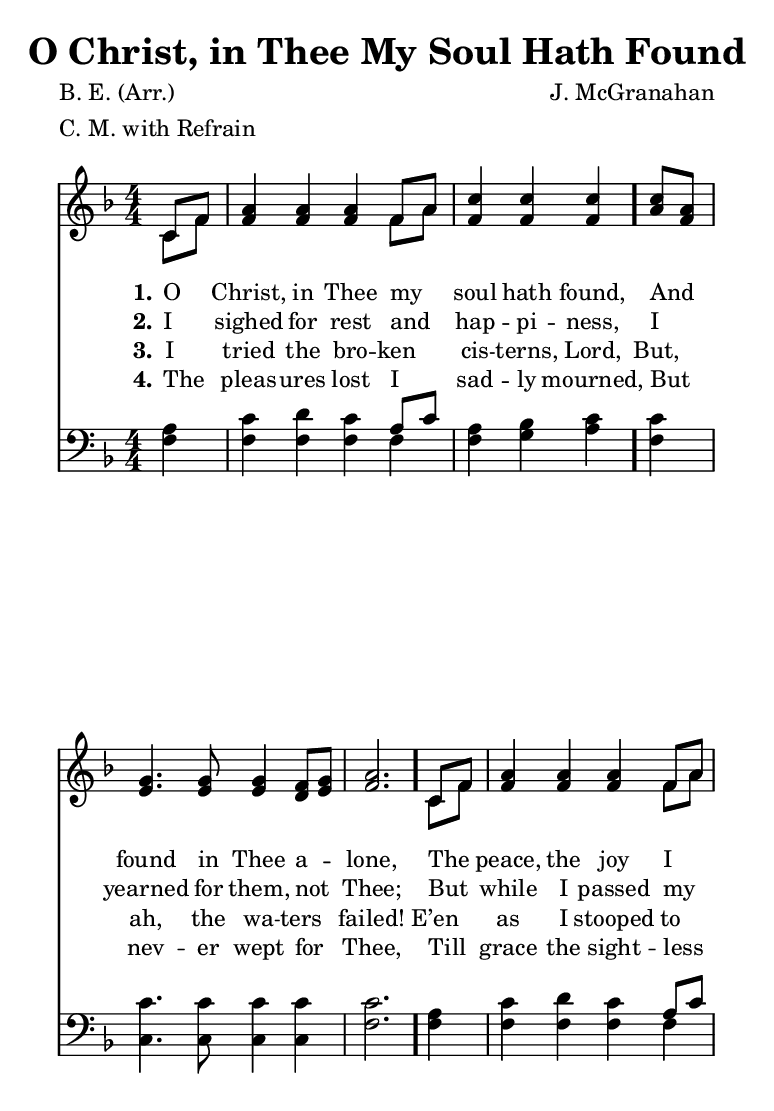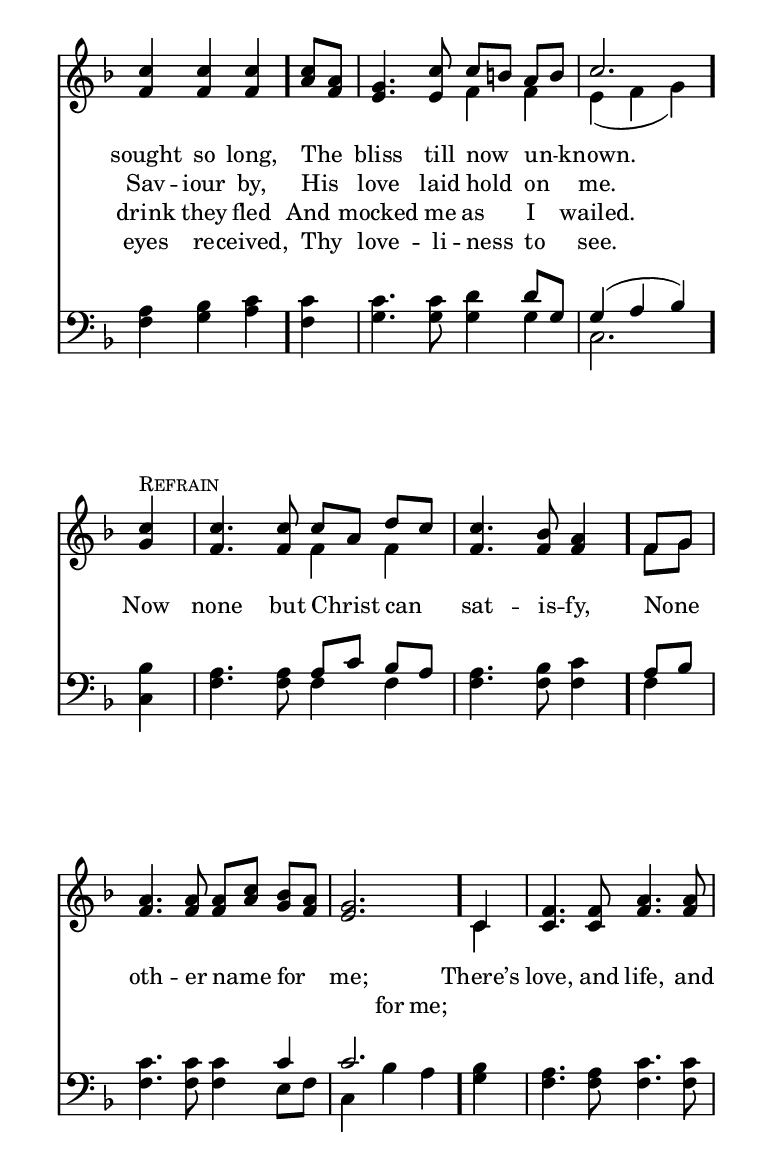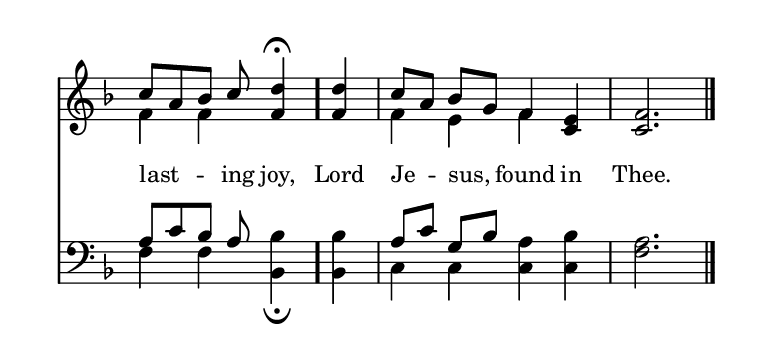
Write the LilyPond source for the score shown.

\include "common/global.ily"
\paper {
  \include "common/paper.ily"
}

\header{
  %gospel
  hymnnumber = "106"
  title = "O Christ, in Thee My Soul Hath Found"
  tunename = "None But Christ Can Satisfy" % from Metrical Index of Tunes
  meter = "C. M. with Refrain"
  poet = "B. E. (Arr.)"
  composer = "J. McGranahan"
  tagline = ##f
}

% for fermata in MIDI
ta = { \tempo 4=80 }
tb = { \tempo 4=32 }

patternAA = { }

global = {
  \include "common/overrides.ily"
  \override Staff.TimeSignature.style = #'numbered
  \time 4/4
  \override Score.MetronomeMark.transparent = ##t % hide all fermata changes too
  \ta
  \key f \major
  \partial 4
  \autoBeamOff
}

notesSoprano = {
\global
\relative c' {

  c8[ f8] | a4 a4 a4 f8[ a8] | c4 c4 c4
  c8[ a8] | g4. g8 g4 f8[ g8] | a2.
  c,8[ f8] | a4 a4 a4 f8[ a8] | c4 c4 c4
  c8[ a8] | g4. c8 c8[ b!8] a8[ b8] | c2.

  \eogbreak
  << s^\markup { \small \caps "Refrain" }
  { c4 | c4. c8 c8[ a8] d8[ c8] | c4. bes8 a4 } >>
  f8[ g8] | a4. a8 a8[ c8] bes8[ a8] | g2.
  c,4 | f4. f8 a4. a8 | c8[ a8 bes8] c8 \tb d4 \fermata \ta
  d4 | c8[ a8] bes8[ g8] f4 e4 | f2.

  \bar "|."

}
}

notesAlto = {
\global
\relative e' {

  c8[ f8] | f4 f4 f4 f8[ a8] | f4 f4 f4
  a8[ f8] | e4. e8 e4 d8[ e8] | f2.
  c8[ f8] | f4 f4 f4 f8[ a8] | f4 f4 f4
  a8[ f8] | e4. e8 f4 f4 | e4( f4 g4)

  g4 | f4. f8 f4 f4 | f4. f8 f4
  f8[ g8] | f4. f8 f8[ a8] g8[ f8] | e2.
  c4 | c4. c8 f4. f8 | f4 f4 f4
  f4 | f4 e4 f4 c4 | c2.

}
}

notesTenor = {
\global
\relative a {

  a4 | c4 d4 c4 a8[ c8] | a4 bes4 c4
  c4 | c4. c8 c4 c4 | c2.
  a4 | c4 d4 c4 a8[ c8] | a4 bes4 c4
  c4 | c4. c8 d4 d8[ g,8] | g4( a4 bes4)

  bes4 | a4. a8 a8[ c8] bes8[ a8] | a4. bes8 c4
  a8[ bes8] | c4. c8 c4 c4 | c2.
  bes4 | a4. a8 c4. c8 | a8[ c8 bes8] a8 bes4
  bes4 | a8[ c8] g8[ bes8] a4 bes4 | a2.

}
}

notesBass = {
\global
\relative f {

  f4 | f4 f4 f4 f4 | f4 g4 a4
  f4 | c4. c8 c4 c4 | f2.
  f4 | f4 f4 f4 f4 | f4 g4 a4
  f4 | g4. g8 g4 g4 | c,2.

  c4 | f4. f8 f4 f4 | f4. f8 f4
  f4 | f4. f8 f4 e8[ f8] | c4 bes'4 a4
  g4 | f4. f8 f4. f8 | f4 f4 bes,4_\fermata
  bes4 | c4 c4 c4 c4 | f2.

}
}

Refrain = \lyricmode {

Now none but Christ can sat -- is -- fy, \bar "."
None oth -- er name for me; \bar "."
There’s love, and life, and last -- ing joy, \bar "."
Lord Je -- sus, found in Thee. \bar "."

}

wordsA = \lyricmode {
\set stanza = "1."

O Christ, in Thee my soul hath found, \bar "."
And found in Thee a -- lone, \bar "."
The peace, the joy I sought so long, \bar "."
The bliss till now un -- known. \bar "."

}

wordsB = \lyricmode {
\set stanza = "2."

I sighed for rest and hap -- pi -- ness,
I yearned for them, not Thee;
But while I passed my Sav -- iour by,
His love laid hold on me.

\Refrain

}

wordsC = \lyricmode {
\set stanza = "3."

I tried the bro -- ken cis -- terns, Lord,
But, ah, the wa -- ters failed!
E’en as I stooped to drink they fled
And mocked me as I wailed.

}

wordsD = \lyricmode {
\set stanza = "4."

The pleas -- ures lost I sad -- ly mourned,
But nev -- er wept for Thee,
Till grace the sight -- less eyes re -- ceived,
Thy love -- li -- ness to see.

}

underWords = \lyricmode {

{ \repeat unfold 41 { \skip 4 } }
\markup { \with-color #white { _ } } for me;

}

\score {
  \context ChoirStaff <<
    \context Staff = upper <<
      \set Staff.autoBeaming = ##f
      \set ChoirStaff.systemStartDelimiter = #'SystemStartBar
      \set ChoirStaff.printPartCombineTexts = ##f
      \partcombine #'(2 . 9) \notesSoprano \notesAlto
      \context NullVoice = sopranos { \voiceOne << \notesSoprano >> }
      \context NullVoice = altos { \voiceTwo << \notesAlto >> }
      \context Lyrics = one   \lyricsto sopranos \wordsA
      \context Lyrics = two   \lyricsto sopranos \wordsB
      \context Lyrics = three \lyricsto sopranos \wordsC
      \context Lyrics = four  \lyricsto sopranos \wordsD
    >>
    \context Staff = men <<
      \set Staff.autoBeaming = ##f
      \clef bass
      \set ChoirStaff.printPartCombineTexts = ##f
      \partcombine #'(2 . 9) \notesTenor \notesBass
      \context NullVoice = tenors { \voiceOne << \notesTenor >> }
      \context NullVoice = basses { \voiceTwo << \notesBass >> }
    >>
    \context Lyrics = three \lyricsto basses \underWords
  >>
  \layout {
    \include "common/layout.ily"
  }
  \midi{
    \include "common/midi.ily"
  }
}

\version "2.19.49"  % necessary for upgrading to future LilyPond versions.

% vi:set et ts=2 sw=2 ai nocindent syntax=lilypond:
